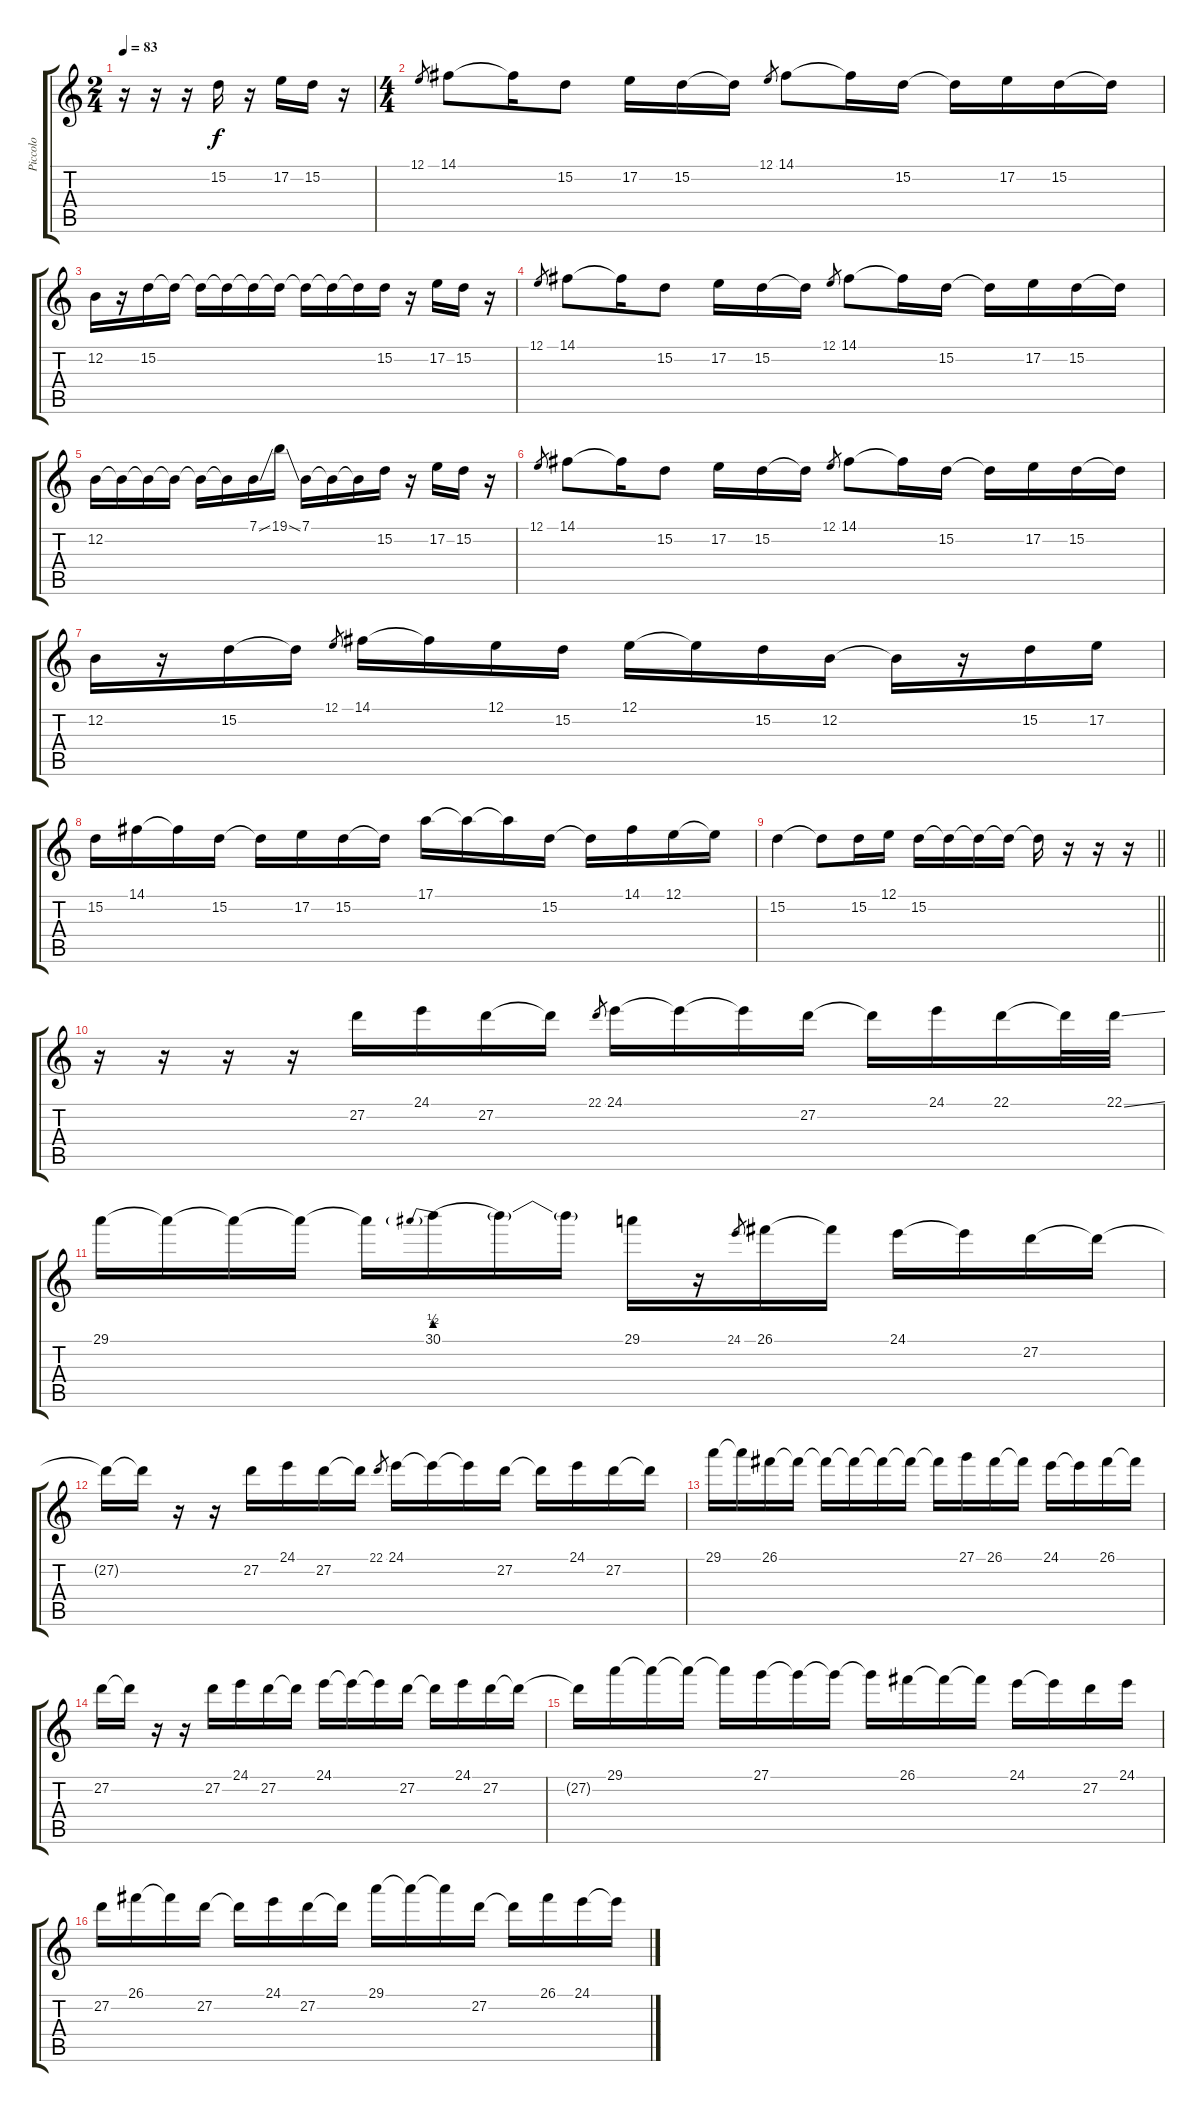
\track ("Piccolo" "Piccolo") {instrument piccolo}
\staff {score tabs}
\tuning (E4 B3 G3 D3 A2 E2) {hide}
\ts (2 4)
\section ("" "")
\tempo 83
\clef g2
\ks c
r.16{dy f instrument piccolo} r.16 r.16 15.2.16 r.16 17.2.16 15.2.16 r.16 |
\ts (4 4)
12.1.8{gr} 14.1.8 14.1{t}.16 15.2.8 17.2.16 15.2.16 15.2{t}.16 12.1.8{gr} 14.1.8 14.1{t}.16 15.2.16 15.2{t}.16 17.2.16 15.2.16 15.2{t}.16 |
12.2.16 r.16 15.2.16 15.2{t}.16 15.2{t}.16 15.2{t}.16 15.2{t}.16 15.2{t}.16 15.2{t}.16 15.2{t}.16 15.2{t}.16 15.2.16 r.16 17.2.16 15.2.16 r.16 |
12.1.8{gr} 14.1.8 14.1{t}.16 15.2.8 17.2.16 15.2.16 15.2{t}.16 12.1.8{gr} 14.1.8 14.1{t}.16 15.2.16 15.2{t}.16 17.2.16 15.2.16 15.2{t}.16 |
12.2.16 12.2{t}.16 12.2{t}.16 12.2{t}.16 12.2{t}.16 12.2{t}.16 7.1{ss}.16 19.1{ss}.16 7.1.16 7.1{t}.16 7.1{t}.16 15.2.16 r.16 17.2.16 15.2.16 r.16 |
12.1.8{gr} 14.1.8 14.1{t}.16 15.2.8 17.2.16 15.2.16 15.2{t}.16 12.1.8{gr} 14.1.8 14.1{t}.16 15.2.16 15.2{t}.16 17.2.16 15.2.16 15.2{t}.16 |
12.2.16 r.16 15.2.16 15.2{t}.16 12.1.8{gr} 14.1.16 14.1{t}.16 12.1.16 15.2.16 12.1.16 12.1{t}.16 15.2.16 12.2.16 12.2{t}.16 r.16 15.2.16 17.2.16 |
15.2.16 14.1.16 14.1{t}.16 15.2.16 15.2{t}.16 17.2.16 15.2.16 15.2{t}.16 17.1.16 17.1{t}.16 17.1{t}.16 15.2.16 15.2{t}.16 14.1.16 12.1.16 12.1{t}.16 |
\barLineRight lightlight
15.2.4 15.2{t}.8 15.2.16 12.1.16 15.2.16 15.2{t}.16 15.2{t}.16 15.2{t}.16 15.2{t}.16 r.16 r.16 r.16 |
\section ("" "")
r.16 r.16 r.16 r.16 27.2.16 24.1.16 27.2.16 27.2{t}.16 22.1.8{gr} 24.1.16 24.1{t}.16 24.1{t}.16 27.2.16 27.2{t}.16 24.1.16 22.1.16 22.1{t}.32 22.1{ss}.32 |
29.1.16 29.1{t}.16 29.1{t}.16 29.1{t}.16 29.1{t}.16 30.1{be (prebend 0 2 60 2)}.16 30.1{t}.16 30.1{t}.16 29.1.16 r.16 24.1.8{gr} 26.1.16 26.1{t}.16 24.1.16 24.1{t}.16 27.2.16 27.2{t}.16 |
27.2{t}.16 27.2{t}.16 r.16 r.16 27.2.16 24.1.16 27.2.16 27.2{t}.16 22.1.8{gr} 24.1.16 24.1{t}.16 24.1{t}.16 27.2.16 27.2{t}.16 24.1.16 27.2.16 27.2{t}.16 |
29.1.16 29.1{t}.16 26.1.16 26.1{t}.16 26.1{t}.16 26.1{t}.16 26.1{t}.16 26.1{t}.16 26.1{t}.16 27.1.16 26.1.16 26.1{t}.16 24.1.16 24.1{t}.16 26.1.16 26.1{t}.16 |
27.2.16 27.2{t}.16 r.16 r.16 27.2.16 24.1.16 27.2.16 27.2{t}.16 24.1.16 24.1{t}.16 24.1{t}.16 27.2.16 27.2{t}.16 24.1.16 27.2.16 27.2{t}.16 |
27.2{t}.16 29.1.16 29.1{t}.16 29.1{t}.16 29.1{t}.16 27.1.16 27.1{t}.16 27.1{t}.16 27.1{t}.16 26.1.16 26.1{t}.16 26.1{t}.16 24.1.16 24.1{t}.16 27.2.16 24.1.16 |
27.2.16 26.1.16 26.1{t}.16 27.2.16 27.2{t}.16 24.1.16 27.2.16 27.2{t}.16 29.1.16 29.1{t}.16 29.1{t}.16 27.2.16 27.2{t}.16 26.1.16 24.1.16 24.1{t}.16
